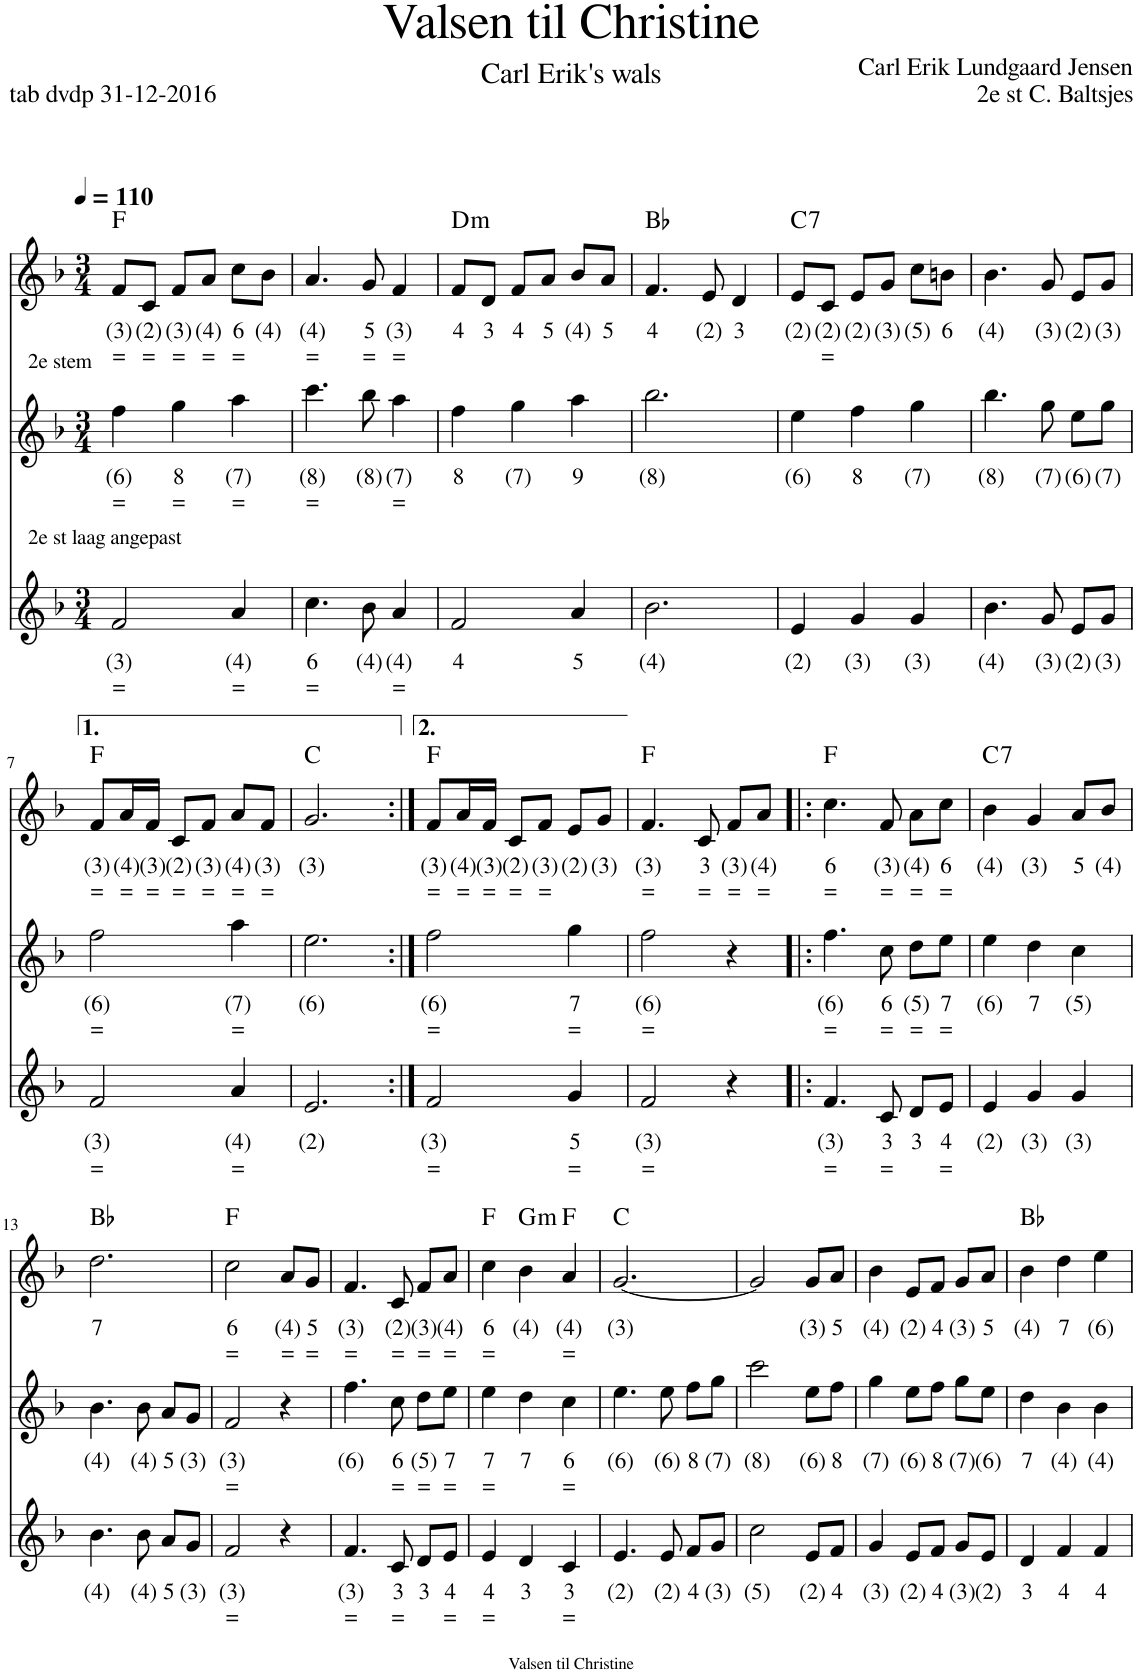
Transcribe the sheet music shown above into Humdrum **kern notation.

**kern	**text	**text	**kern	**text	**text	**kern	**text	**text	**harte
*part3	*part3	*part3	*part2	*part2	*part2	*part1	*part1	*part1	*part1
*staff3	*staff3	*staff3	*staff2	*staff2	*staff2	*staff1	*staff1	*staff1	*
*I"Stem	*	*	*I"Stem	*	*	*I"Stem	*	*	*
*clefG2	*	*	*clefG2	*	*	*clefG2	*	*	*
*k[b-]	*	*	*k[b-]	*	*	*k[b-]	*	*	*
*M3/4	*	*	*M3/4	*	*	*M3/4	*	*	*
*MM110	*	*	*MM110	*	*	*MM110	*	*	*
=1	=1	=1	=1	=1	=1	=1	=1	=1	=1
!	!	!	!LO:TX:a:t=2e stem	!	!	!	!	!	!
!LO:TX:a:t=2e st laag angepast	!	!	!	!	!	!	!	!	!
!	!LO:LY:b	!LO:LY:b	!	!LO:LY:b	!LO:LY:b	!	!LO:LY:b	!LO:LY:b	!
2f/	(3)	=	4ff\	(6)	=	8f/L	(3)	=	F:maj
!	!	!	!	!	!	!	!LO:LY:b	!LO:LY:b	!
.	.	.	.	.	.	8c/J	(2)	=	.
!	!	!	!	!LO:LY:b	!LO:LY:b	!	!LO:LY:b	!LO:LY:b	!
.	.	.	4gg\	8	=	8f/L	(3)	=	.
!	!	!	!	!	!	!	!LO:LY:b	!LO:LY:b	!
.	.	.	.	.	.	8a/J	(4)	=	.
!	!LO:LY:b	!LO:LY:b	!	!LO:LY:b	!LO:LY:b	!	!LO:LY:b	!LO:LY:b	!
4a/	(4)	=	4aa\	(7)	=	8cc\L	6	=	.
!	!	!	!	!	!	!	!LO:LY:b	!	!
.	.	.	.	.	.	8b-\J	(4)	.	.
=2	=2	=2	=2	=2	=2	=2	=2	=2	=2
!	!LO:LY:b	!LO:LY:b	!	!LO:LY:b	!LO:LY:b	!	!LO:LY:b	!LO:LY:b	!
4.cc\	6	=	4.ccc\	(8)	=	4.a/	(4)	=	.
!	!LO:LY:b	!	!	!LO:LY:b	!	!	!LO:LY:b	!LO:LY:b	!
8b-\	(4)	.	8bb-\	(8)	.	8g/	5	=	.
!	!LO:LY:b	!LO:LY:b	!	!LO:LY:b	!LO:LY:b	!	!LO:LY:b	!LO:LY:b	!
4a/	(4)	=	4aa\	(7)	=	4f/	(3)	=	.
=3	=3	=3	=3	=3	=3	=3	=3	=3	=3
!	!LO:LY:b	!	!	!LO:LY:b	!	!	!LO:LY:b	!	!LO:H:kt=m
2f/	4	.	4ff\	8	.	8f/L	4	.	D:min
!	!	!	!	!	!	!	!LO:LY:b	!	!
.	.	.	.	.	.	8d/J	3	.	.
!	!	!	!	!LO:LY:b	!	!	!LO:LY:b	!	!
.	.	.	4gg\	(7)	.	8f/L	4	.	.
!	!	!	!	!	!	!	!LO:LY:b	!	!
.	.	.	.	.	.	8a/J	5	.	.
!	!LO:LY:b	!	!	!LO:LY:b	!	!	!LO:LY:b	!	!
4a/	5	.	4aa\	9	.	8b-/L	(4)	.	.
!	!	!	!	!	!	!	!LO:LY:b	!	!
.	.	.	.	.	.	8a/J	5	.	.
=4	=4	=4	=4	=4	=4	=4	=4	=4	=4
!	!LO:LY:b	!	!	!LO:LY:b	!	!	!LO:LY:b	!	!
2.b-\	(4)	.	2.bb-\	(8)	.	4.f/	4	.	Bb:maj
!	!	!	!	!	!	!	!LO:LY:b	!	!
.	.	.	.	.	.	8e/	(2)	.	.
!	!	!	!	!	!	!	!LO:LY:b	!	!
.	.	.	.	.	.	4d/	3	.	.
=5	=5	=5	=5	=5	=5	=5	=5	=5	=5
!	!LO:LY:b	!	!	!LO:LY:b	!	!	!LO:LY:b	!	!LO:H:kt=7
4e/	(2)	.	4ee\	(6)	.	8e/L	(2)	.	C:7
!	!	!	!	!	!	!	!LO:LY:b	!LO:LY:b	!
.	.	.	.	.	.	8c/J	(2)	=	.
!	!LO:LY:b	!	!	!LO:LY:b	!	!	!LO:LY:b	!	!
4g/	(3)	.	4ff\	8	.	8e/L	(2)	.	.
!	!	!	!	!	!	!	!LO:LY:b	!	!
.	.	.	.	.	.	8g/J	(3)	.	.
!	!LO:LY:b	!	!	!LO:LY:b	!	!	!LO:LY:b	!	!
4g/	(3)	.	4gg\	(7)	.	8cc\L	(5)	.	.
!	!	!	!	!	!	!	!LO:LY:b	!	!
.	.	.	.	.	.	8bn\J	6	.	.
=6	=6	=6	=6	=6	=6	=6	=6	=6	=6
!	!LO:LY:b	!	!	!LO:LY:b	!	!	!LO:LY:b	!	!
4.b-\	(4)	.	4.bb-\	(8)	.	4.b-\	(4)	.	.
!	!LO:LY:b	!	!	!LO:LY:b	!	!	!LO:LY:b	!	!
8g/	(3)	.	8gg\	(7)	.	8g/	(3)	.	.
!	!LO:LY:b	!	!	!LO:LY:b	!	!	!LO:LY:b	!	!
8e/L	(2)	.	8ee\L	(6)	.	8e/L	(2)	.	.
!	!LO:LY:b	!	!	!LO:LY:b	!	!	!LO:LY:b	!	!
8g/J	(3)	.	8gg\J	(7)	.	8g/J	(3)	.	.
!!LO:LB:g=z
=7	=7	=7	=7	=7	=7	=7	=7	=7	=7
!	!LO:LY:b	!LO:LY:b	!	!LO:LY:b	!LO:LY:b	!	!LO:LY:b	!LO:LY:b	!
2f/	(3)	=	2ff\	(6)	=	8f/L	(3)	=	F:maj
!	!	!	!	!	!	!	!LO:LY:b	!LO:LY:b	!
.	.	.	.	.	.	16a/L	(4)	=	.
!	!	!	!	!	!	!	!LO:LY:b	!LO:LY:b	!
.	.	.	.	.	.	16f/JJ	(3)	=	.
!	!	!	!	!	!	!	!LO:LY:b	!LO:LY:b	!
.	.	.	.	.	.	8c/L	(2)	=	.
!	!	!	!	!	!	!	!LO:LY:b	!LO:LY:b	!
.	.	.	.	.	.	8f/J	(3)	=	.
!	!LO:LY:b	!LO:LY:b	!	!LO:LY:b	!LO:LY:b	!	!LO:LY:b	!LO:LY:b	!
4a/	(4)	=	4aa\	(7)	=	8a/L	(4)	=	.
!	!	!	!	!	!	!	!LO:LY:b	!LO:LY:b	!
.	.	.	.	.	.	8f/J	(3)	=	.
=8	=8	=8	=8	=8	=8	=8	=8	=8	=8
!	!LO:LY:b	!	!	!LO:LY:b	!	!	!LO:LY:b	!	!
2.e/	(2)	.	2.ee\	(6)	.	2.g/	(3)	.	C:maj
=9:|!	=9:|!	=9:|!	=9:|!	=9:|!	=9:|!	=9:|!	=9:|!	=9:|!	=9:|!
!	!LO:LY:b	!LO:LY:b	!	!LO:LY:b	!LO:LY:b	!	!LO:LY:b	!LO:LY:b	!
2f/	(3)	=	2ff\	(6)	=	8f/L	(3)	=	F:maj
!	!	!	!	!	!	!	!LO:LY:b	!LO:LY:b	!
.	.	.	.	.	.	16a/L	(4)	=	.
!	!	!	!	!	!	!	!LO:LY:b	!LO:LY:b	!
.	.	.	.	.	.	16f/JJ	(3)	=	.
!	!	!	!	!	!	!	!LO:LY:b	!LO:LY:b	!
.	.	.	.	.	.	8c/L	(2)	=	.
!	!	!	!	!	!	!	!LO:LY:b	!LO:LY:b	!
.	.	.	.	.	.	8f/J	(3)	=	.
!	!LO:LY:b	!LO:LY:b	!	!LO:LY:b	!LO:LY:b	!	!LO:LY:b	!	!
4g/	5	=	4gg\	7	=	8e/L	(2)	.	.
!	!	!	!	!	!	!	!LO:LY:b	!	!
.	.	.	.	.	.	8g/J	(3)	.	.
=10	=10	=10	=10	=10	=10	=10	=10	=10	=10
!	!LO:LY:b	!LO:LY:b	!	!LO:LY:b	!LO:LY:b	!	!LO:LY:b	!LO:LY:b	!
2f/	(3)	=	2ff\	(6)	=	4.f/	(3)	=	F:maj
!	!	!	!	!	!	!	!LO:LY:b	!LO:LY:b	!
.	.	.	.	.	.	8c/	3	=	.
!	!	!	!	!	!	!	!LO:LY:b	!LO:LY:b	!
4r	.	.	4r	.	.	8f/L	(3)	=	.
!	!	!	!	!	!	!	!LO:LY:b	!LO:LY:b	!
.	.	.	.	.	.	8a/J	(4)	=	.
=11!|:	=11!|:	=11!|:	=11!|:	=11!|:	=11!|:	=11!|:	=11!|:	=11!|:	=11!|:
!	!LO:LY:b	!LO:LY:b	!	!LO:LY:b	!LO:LY:b	!	!LO:LY:b	!LO:LY:b	!
4.f/	(3)	=	4.ff\	(6)	=	4.cc\	6	=	F:maj
!	!LO:LY:b	!LO:LY:b	!	!LO:LY:b	!LO:LY:b	!	!LO:LY:b	!LO:LY:b	!
8c/	3	=	8cc\	6	=	8f/	(3)	=	.
!	!LO:LY:b	!	!	!LO:LY:b	!LO:LY:b	!	!LO:LY:b	!LO:LY:b	!
8d/L	3	.	8dd\L	(5)	=	8a\L	(4)	=	.
!	!LO:LY:b	!LO:LY:b	!	!LO:LY:b	!LO:LY:b	!	!LO:LY:b	!LO:LY:b	!
8e/J	4	=	8ee\J	7	=	8cc\J	6	=	.
=12	=12	=12	=12	=12	=12	=12	=12	=12	=12
!	!LO:LY:b	!	!	!LO:LY:b	!	!	!LO:LY:b	!	!LO:H:kt=7
4e/	(2)	.	4ee\	(6)	.	4b-\	(4)	.	C:7
!	!LO:LY:b	!	!	!LO:LY:b	!	!	!LO:LY:b	!	!
4g/	(3)	.	4dd\	7	.	4g/	(3)	.	.
!	!LO:LY:b	!	!	!LO:LY:b	!	!	!LO:LY:b	!	!
4g/	(3)	.	4cc\	(5)	.	8a/L	5	.	.
!	!	!	!	!	!	!	!LO:LY:b	!	!
.	.	.	.	.	.	8b-/J	(4)	.	.
!!LO:LB:g=z
=13	=13	=13	=13	=13	=13	=13	=13	=13	=13
!	!LO:LY:b	!	!	!LO:LY:b	!	!	!LO:LY:b	!	!
4.b-\	(4)	.	4.b-\	(4)	.	2.dd\	7	.	Bb:maj
!	!LO:LY:b	!	!	!LO:LY:b	!	!	!	!	!
8b-\	(4)	.	8b-\	(4)	.	.	.	.	.
!	!LO:LY:b	!	!	!LO:LY:b	!	!	!	!	!
8a/L	5	.	8a/L	5	.	.	.	.	.
!	!LO:LY:b	!	!	!LO:LY:b	!	!	!	!	!
8g/J	(3)	.	8g/J	(3)	.	.	.	.	.
=14	=14	=14	=14	=14	=14	=14	=14	=14	=14
!	!LO:LY:b	!LO:LY:b	!	!LO:LY:b	!LO:LY:b	!	!LO:LY:b	!LO:LY:b	!
2f/	(3)	=	2f/	(3)	=	2cc\	6	=	F:maj
!	!	!	!	!	!	!	!LO:LY:b	!LO:LY:b	!
4r	.	.	4r	.	.	8a/L	(4)	=	.
!	!	!	!	!	!	!	!LO:LY:b	!LO:LY:b	!
.	.	.	.	.	.	8g/J	5	=	.
=15	=15	=15	=15	=15	=15	=15	=15	=15	=15
!	!LO:LY:b	!LO:LY:b	!	!LO:LY:b	!	!	!LO:LY:b	!LO:LY:b	!
4.f/	(3)	=	4.ff\	(6)	.	4.f/	(3)	=	.
!	!LO:LY:b	!LO:LY:b	!	!LO:LY:b	!LO:LY:b	!	!LO:LY:b	!LO:LY:b	!
8c/	3	=	8cc\	6	=	8c/	(2)	=	.
!	!LO:LY:b	!	!	!LO:LY:b	!LO:LY:b	!	!LO:LY:b	!LO:LY:b	!
8d/L	3	.	8dd\L	(5)	=	8f/L	(3)	=	.
!	!LO:LY:b	!LO:LY:b	!	!LO:LY:b	!LO:LY:b	!	!LO:LY:b	!LO:LY:b	!
8e/J	4	=	8ee\J	7	=	8a/J	(4)	=	.
=16	=16	=16	=16	=16	=16	=16	=16	=16	=16
!	!LO:LY:b	!LO:LY:b	!	!LO:LY:b	!LO:LY:b	!	!LO:LY:b	!LO:LY:b	!
4e/	4	=	4ee\	7	=	4cc\	6	=	F:maj
!	!LO:LY:b	!	!	!LO:LY:b	!	!	!LO:LY:b	!	!LO:H:kt=m
4d/	3	.	4dd\	7	.	4b-\	(4)	.	G:min
!	!LO:LY:b	!LO:LY:b	!	!LO:LY:b	!LO:LY:b	!	!LO:LY:b	!LO:LY:b	!
4c/	3	=	4cc\	6	=	4a/	(4)	=	F:maj
=17	=17	=17	=17	=17	=17	=17	=17	=17	=17
!	!LO:LY:b	!	!	!LO:LY:b	!	!	!LO:LY:b	!	!
4.e/	(2)	.	4.ee\	(6)	.	[2.g/	(3)	.	C:maj
!	!LO:LY:b	!	!	!LO:LY:b	!	!	!	!	!
8e/	(2)	.	8ee\	(6)	.	.	.	.	.
!	!LO:LY:b	!	!	!LO:LY:b	!	!	!	!	!
8f/L	4	.	8ff\L	8	.	.	.	.	.
!	!LO:LY:b	!	!	!LO:LY:b	!	!	!	!	!
8g/J	(3)	.	8gg\J	(7)	.	.	.	.	.
=18	=18	=18	=18	=18	=18	=18	=18	=18	=18
!	!LO:LY:b	!	!	!LO:LY:b	!	!	!	!	!
2cc\	(5)	.	2ccc\	(8)	.	2g/]	.	.	.
!	!LO:LY:b	!	!	!LO:LY:b	!	!	!LO:LY:b	!	!
8e/L	(2)	.	8ee\L	(6)	.	8g/L	(3)	.	.
!	!LO:LY:b	!	!	!LO:LY:b	!	!	!LO:LY:b	!	!
8f/J	4	.	8ff\J	8	.	8a/J	5	.	.
=19	=19	=19	=19	=19	=19	=19	=19	=19	=19
!	!LO:LY:b	!	!	!LO:LY:b	!	!	!LO:LY:b	!	!
4g/	(3)	.	4gg\	(7)	.	4b-\	(4)	.	.
!	!LO:LY:b	!	!	!LO:LY:b	!	!	!LO:LY:b	!	!
8e/L	(2)	.	8ee\L	(6)	.	8e/L	(2)	.	.
!	!LO:LY:b	!	!	!LO:LY:b	!	!	!LO:LY:b	!	!
8f/J	4	.	8ff\J	8	.	8f/J	4	.	.
!	!LO:LY:b	!	!	!LO:LY:b	!	!	!LO:LY:b	!	!
8g/L	(3)	.	8gg\L	(7)	.	8g/L	(3)	.	.
!	!LO:LY:b	!	!	!LO:LY:b	!	!	!LO:LY:b	!	!
8e/J	(2)	.	8ee\J	(6)	.	8a/J	5	.	.
=20	=20	=20	=20	=20	=20	=20	=20	=20	=20
!	!LO:LY:b	!	!	!LO:LY:b	!	!	!LO:LY:b	!	!
4d/	3	.	4dd\	7	.	4b-\	(4)	.	Bb:maj
!	!LO:LY:b	!	!	!LO:LY:b	!	!	!LO:LY:b	!	!
4f/	4	.	4b-\	(4)	.	4dd\	7	.	.
!	!LO:LY:b	!	!	!LO:LY:b	!	!	!LO:LY:b	!	!
4f/	4	.	4b-\	(4)	.	4ee\	(6)	.	.
=	=	=	=	=	=	=	=	=	=
*-	*-	*-	*-	*-	*-	*-	*-	*-	*-
